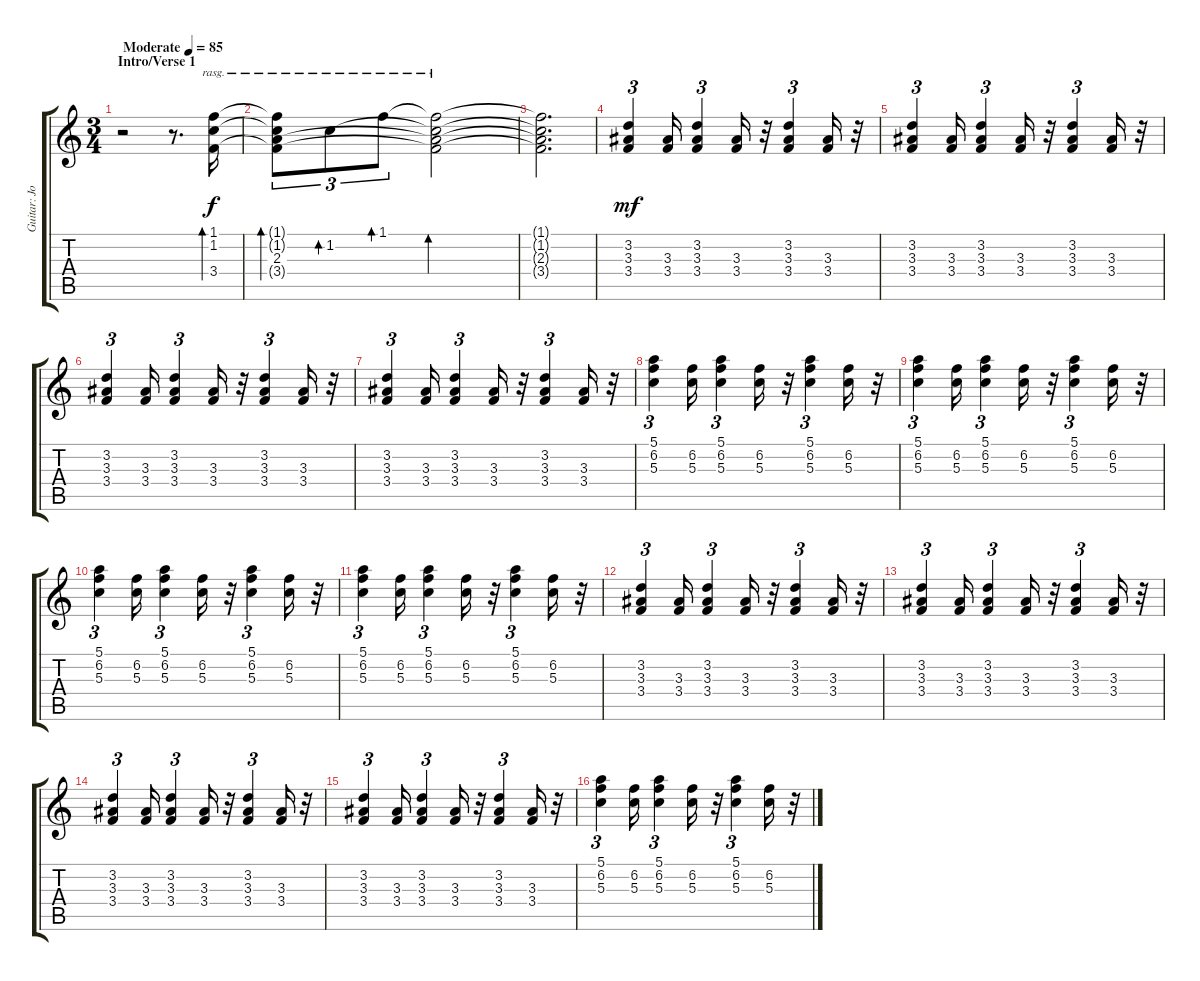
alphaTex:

\track ("Guitar: John Hughey" "Guitar: Jo") {instrument acousticguitarsteel}
\staff {score tabs}
\tuning (E4 B3 G3 D3 A2 E2) {hide}
\ts (3 4)
\section ("" "Intro/Verse 1")
\tempo (85 "Moderate")
\clef g2
\ks c
r.2{dy f instrument acousticguitarsteel} r.8{d} (1.1 1.2 3.4).16{bd 480 rasg ii} |
(1.1{t} 1.2{t} 2.3 3.4{t}).8{tu (3 2) bd 480 rasg ii} 1.2.8{tu (3 2) bd 480 rasg ii} 1.1.8{tu (3 2) bd 480 rasg ii} (1.1{t} 1.2{t} 2.3{t} 3.4{t}).2{bd 480 rasg ii} |
(1.1{t} 1.2{t} 2.3{t} 3.4{t}).2{d} |
(3.2 3.3 3.4).4{tu (3 2) dy mf} (3.3 3.4).16 (3.2 3.3 3.4).4{tu (3 2)} (3.3 3.4).16 r.32 (3.2 3.3 3.4).4{tu (3 2)} (3.3 3.4).16 r.32 |
(3.2 3.3 3.4).4{tu (3 2)} (3.3 3.4).16 (3.2 3.3 3.4).4{tu (3 2)} (3.3 3.4).16 r.32 (3.2 3.3 3.4).4{tu (3 2)} (3.3 3.4).16 r.32 |
(3.2 3.3 3.4).4{tu (3 2)} (3.3 3.4).16 (3.2 3.3 3.4).4{tu (3 2)} (3.3 3.4).16 r.32 (3.2 3.3 3.4).4{tu (3 2)} (3.3 3.4).16 r.32 |
(3.2 3.3 3.4).4{tu (3 2)} (3.3 3.4).16 (3.2 3.3 3.4).4{tu (3 2)} (3.3 3.4).16 r.32 (3.2 3.3 3.4).4{tu (3 2)} (3.3 3.4).16 r.32 |
(5.1 6.2 5.3).4{tu (3 2)} (6.2 5.3).16 (5.1 6.2 5.3).4{tu (3 2)} (6.2 5.3).16 r.32 (5.1 6.2 5.3).4{tu (3 2)} (6.2 5.3).16 r.32 |
(5.1 6.2 5.3).4{tu (3 2)} (6.2 5.3).16 (5.1 6.2 5.3).4{tu (3 2)} (6.2 5.3).16 r.32 (5.1 6.2 5.3).4{tu (3 2)} (6.2 5.3).16 r.32 |
(5.1 6.2 5.3).4{tu (3 2)} (6.2 5.3).16 (5.1 6.2 5.3).4{tu (3 2)} (6.2 5.3).16 r.32 (5.1 6.2 5.3).4{tu (3 2)} (6.2 5.3).16 r.32 |
(5.1 6.2 5.3).4{tu (3 2)} (6.2 5.3).16 (5.1 6.2 5.3).4{tu (3 2)} (6.2 5.3).16 r.32 (5.1 6.2 5.3).4{tu (3 2)} (6.2 5.3).16 r.32 |
(3.2 3.3 3.4).4{tu (3 2)} (3.3 3.4).16 (3.2 3.3 3.4).4{tu (3 2)} (3.3 3.4).16 r.32 (3.2 3.3 3.4).4{tu (3 2)} (3.3 3.4).16 r.32 |
(3.2 3.3 3.4).4{tu (3 2)} (3.3 3.4).16 (3.2 3.3 3.4).4{tu (3 2)} (3.3 3.4).16 r.32 (3.2 3.3 3.4).4{tu (3 2)} (3.3 3.4).16 r.32 |
(3.2 3.3 3.4).4{tu (3 2)} (3.3 3.4).16 (3.2 3.3 3.4).4{tu (3 2)} (3.3 3.4).16 r.32 (3.2 3.3 3.4).4{tu (3 2)} (3.3 3.4).16 r.32 |
(3.2 3.3 3.4).4{tu (3 2)} (3.3 3.4).16 (3.2 3.3 3.4).4{tu (3 2)} (3.3 3.4).16 r.32 (3.2 3.3 3.4).4{tu (3 2)} (3.3 3.4).16 r.32 |
(5.1 6.2 5.3).4{tu (3 2)} (6.2 5.3).16 (5.1 6.2 5.3).4{tu (3 2)} (6.2 5.3).16 r.32 (5.1 6.2 5.3).4{tu (3 2)} (6.2 5.3).16 r.32
